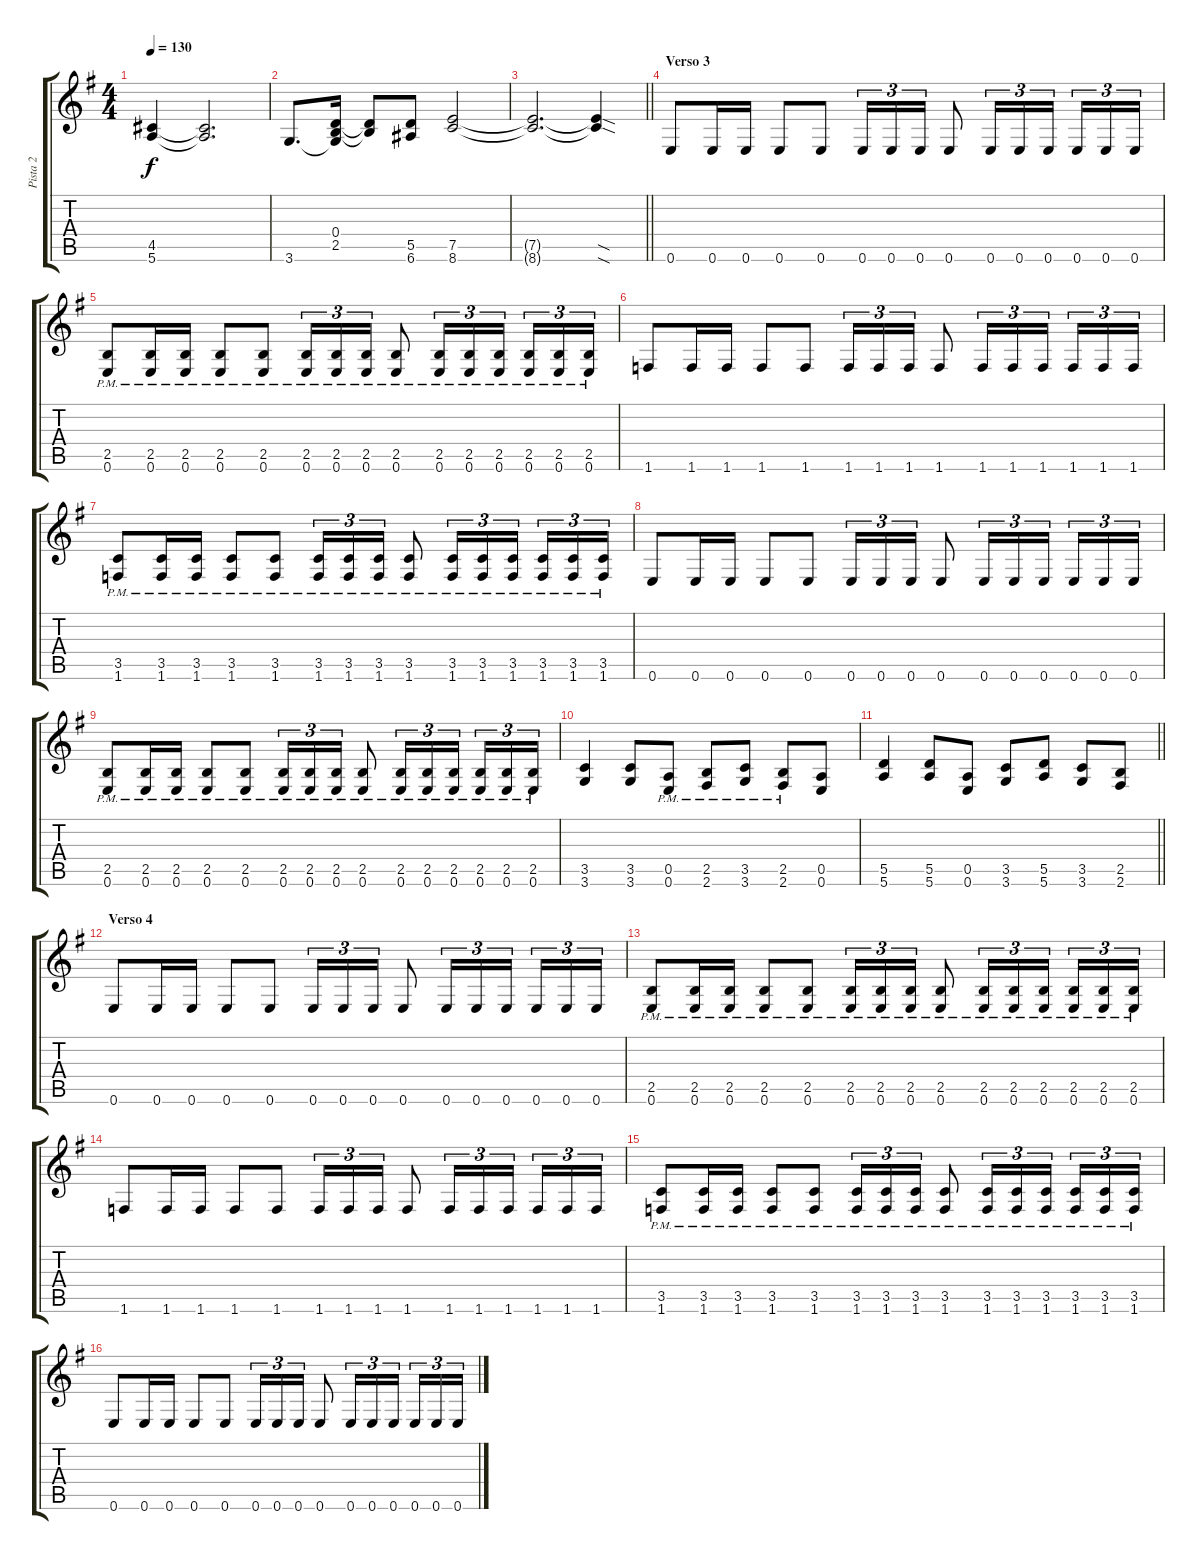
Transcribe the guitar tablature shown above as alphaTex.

\track ("Pista 2" "Pista 2") {instrument distortionguitar}
\staff {score tabs}
\tuning (E4 B3 G3 D3 A2 E2) {hide}
\ts (4 4)
\tempo 130
\clef g2
\ks g
(4.5{t} 5.6{t}).4{dy f} (4.5{t} 5.6{t}).2{d} |
3.6.8{d} (0.4 2.5 3.6{t}).16 (0.4{t} 2.5{t}).8 (5.5 6.6).8 (7.5 8.6).2 |
\barLineRight lightlight
(7.5{t} 8.6{t}).2{d} (7.5{sod t} 8.6{sod t}).4 |
\section ("" "Verso 3")
0.6.8 0.6.16 0.6.16 0.6.8 0.6.8 0.6.16{tu (3 2)} 0.6.16{tu (3 2)} 0.6.16{tu (3 2)} 0.6.8 0.6.16{tu (3 2)} 0.6.16{tu (3 2)} 0.6.16{tu (3 2) beam splitsecondary} 0.6.16{tu (3 2)} 0.6.16{tu (3 2)} 0.6.16{tu (3 2)} |
(2.5{pm} 0.6{pm}).8 (2.5{pm} 0.6{pm}).16 (2.5{pm} 0.6{pm}).16 (2.5{pm} 0.6{pm}).8 (2.5{pm} 0.6{pm}).8 (2.5{pm} 0.6{pm}).16{tu (3 2)} (2.5{pm} 0.6{pm}).16{tu (3 2)} (2.5{pm} 0.6{pm}).16{tu (3 2)} (2.5{pm} 0.6{pm}).8 (2.5{pm} 0.6{pm}).16{tu (3 2)} (2.5{pm} 0.6{pm}).16{tu (3 2)} (2.5{pm} 0.6{pm}).16{tu (3 2) beam splitsecondary} (2.5{pm} 0.6{pm}).16{tu (3 2)} (2.5{pm} 0.6{pm}).16{tu (3 2)} (2.5{pm} 0.6{pm}).16{tu (3 2)} |
1.6.8 1.6.16 1.6.16 1.6.8 1.6.8 1.6.16{tu (3 2)} 1.6.16{tu (3 2)} 1.6.16{tu (3 2)} 1.6.8 1.6.16{tu (3 2)} 1.6.16{tu (3 2)} 1.6.16{tu (3 2) beam splitsecondary} 1.6.16{tu (3 2)} 1.6.16{tu (3 2)} 1.6.16{tu (3 2)} |
(3.5{pm} 1.6{pm}).8 (3.5{pm} 1.6{pm}).16 (3.5{pm} 1.6{pm}).16 (3.5{pm} 1.6{pm}).8 (3.5{pm} 1.6{pm}).8 (3.5{pm} 1.6{pm}).16{tu (3 2)} (3.5{pm} 1.6{pm}).16{tu (3 2)} (3.5{pm} 1.6{pm}).16{tu (3 2)} (3.5{pm} 1.6{pm}).8 (3.5{pm} 1.6{pm}).16{tu (3 2)} (3.5{pm} 1.6{pm}).16{tu (3 2)} (3.5{pm} 1.6{pm}).16{tu (3 2) beam splitsecondary} (3.5{pm} 1.6{pm}).16{tu (3 2)} (3.5{pm} 1.6{pm}).16{tu (3 2)} (3.5{pm} 1.6{pm}).16{tu (3 2)} |
0.6.8 0.6.16 0.6.16 0.6.8 0.6.8 0.6.16{tu (3 2)} 0.6.16{tu (3 2)} 0.6.16{tu (3 2)} 0.6.8 0.6.16{tu (3 2)} 0.6.16{tu (3 2)} 0.6.16{tu (3 2) beam splitsecondary} 0.6.16{tu (3 2)} 0.6.16{tu (3 2)} 0.6.16{tu (3 2)} |
(2.5{pm} 0.6{pm}).8 (2.5{pm} 0.6{pm}).16 (2.5{pm} 0.6{pm}).16 (2.5{pm} 0.6{pm}).8 (2.5{pm} 0.6{pm}).8 (2.5{pm} 0.6{pm}).16{tu (3 2)} (2.5{pm} 0.6{pm}).16{tu (3 2)} (2.5{pm} 0.6{pm}).16{tu (3 2)} (2.5{pm} 0.6{pm}).8 (2.5{pm} 0.6{pm}).16{tu (3 2)} (2.5{pm} 0.6{pm}).16{tu (3 2)} (2.5{pm} 0.6{pm}).16{tu (3 2) beam splitsecondary} (2.5{pm} 0.6{pm}).16{tu (3 2)} (2.5{pm} 0.6{pm}).16{tu (3 2)} (2.5{pm} 0.6{pm}).16{tu (3 2)} |
(3.5 3.6).4 (3.5 3.6).8 (0.5{pm} 0.6).8 (2.5{pm} 2.6).8 (3.5{pm} 3.6).8 (2.5{pm} 2.6).8 (0.5 0.6).8 |
\barLineRight lightlight
(5.5 5.6).4 (5.5 5.6).8 (0.5 0.6).8 (3.5 3.6).8 (5.5 5.6).8 (3.5 3.6).8 (2.5 2.6).8 |
\section ("" "Verso 4")
0.6.8 0.6.16 0.6.16 0.6.8 0.6.8 0.6.16{tu (3 2)} 0.6.16{tu (3 2)} 0.6.16{tu (3 2)} 0.6.8 0.6.16{tu (3 2)} 0.6.16{tu (3 2)} 0.6.16{tu (3 2) beam splitsecondary} 0.6.16{tu (3 2)} 0.6.16{tu (3 2)} 0.6.16{tu (3 2)} |
(2.5{pm} 0.6{pm}).8 (2.5{pm} 0.6{pm}).16 (2.5{pm} 0.6{pm}).16 (2.5{pm} 0.6{pm}).8 (2.5{pm} 0.6{pm}).8 (2.5{pm} 0.6{pm}).16{tu (3 2)} (2.5{pm} 0.6{pm}).16{tu (3 2)} (2.5{pm} 0.6{pm}).16{tu (3 2)} (2.5{pm} 0.6{pm}).8 (2.5{pm} 0.6{pm}).16{tu (3 2)} (2.5{pm} 0.6{pm}).16{tu (3 2)} (2.5{pm} 0.6{pm}).16{tu (3 2) beam splitsecondary} (2.5{pm} 0.6{pm}).16{tu (3 2)} (2.5{pm} 0.6{pm}).16{tu (3 2)} (2.5{pm} 0.6{pm}).16{tu (3 2)} |
1.6.8 1.6.16 1.6.16 1.6.8 1.6.8 1.6.16{tu (3 2)} 1.6.16{tu (3 2)} 1.6.16{tu (3 2)} 1.6.8 1.6.16{tu (3 2)} 1.6.16{tu (3 2)} 1.6.16{tu (3 2) beam splitsecondary} 1.6.16{tu (3 2)} 1.6.16{tu (3 2)} 1.6.16{tu (3 2)} |
(3.5{pm} 1.6{pm}).8 (3.5{pm} 1.6{pm}).16 (3.5{pm} 1.6{pm}).16 (3.5{pm} 1.6{pm}).8 (3.5{pm} 1.6{pm}).8 (3.5{pm} 1.6{pm}).16{tu (3 2)} (3.5{pm} 1.6{pm}).16{tu (3 2)} (3.5{pm} 1.6{pm}).16{tu (3 2)} (3.5{pm} 1.6{pm}).8 (3.5{pm} 1.6{pm}).16{tu (3 2)} (3.5{pm} 1.6{pm}).16{tu (3 2)} (3.5{pm} 1.6{pm}).16{tu (3 2) beam splitsecondary} (3.5{pm} 1.6{pm}).16{tu (3 2)} (3.5{pm} 1.6{pm}).16{tu (3 2)} (3.5{pm} 1.6{pm}).16{tu (3 2)} |
0.6.8 0.6.16 0.6.16 0.6.8 0.6.8 0.6.16{tu (3 2)} 0.6.16{tu (3 2)} 0.6.16{tu (3 2)} 0.6.8 0.6.16{tu (3 2)} 0.6.16{tu (3 2)} 0.6.16{tu (3 2) beam splitsecondary} 0.6.16{tu (3 2)} 0.6.16{tu (3 2)} 0.6.16{tu (3 2)}
